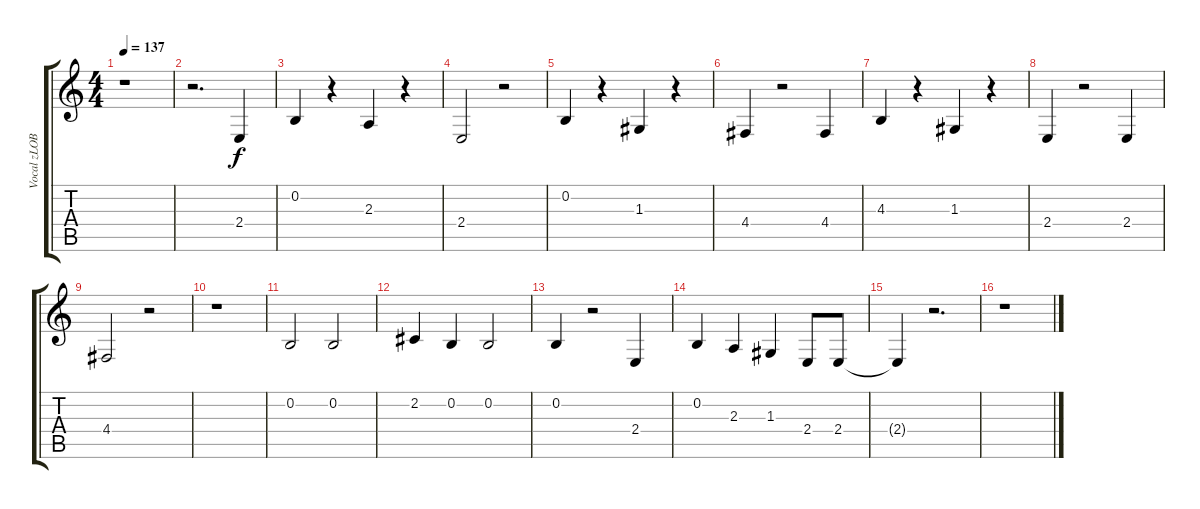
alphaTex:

\track ("Vocal zLOB" "Vocal zLOB") {instrument altosax}
\staff {score tabs}
\tuning (E4 B3 G3 D3 A2 E2) {hide}
\ts (4 4)
\tempo 137
\clef g2
\ks c
r.1{dy f} |
r.2{d} 2.4.4 |
0.2.4 r.4 2.3.4 r.4 |
2.4.2 r.2 |
0.2.4 r.4 1.3.4 r.4 |
4.4.4 r.2 4.4.4 |
4.3.4 r.4 1.3.4 r.4 |
2.4.4 r.2 2.4.4 |
4.4.2 r.2 |
r.1 |
0.2.2 0.2.2 |
2.2.4 0.2.4 0.2.2 |
0.2.4 r.2 2.4.4 |
0.2.4 2.3.4 1.3.4 2.4.8 2.4.8 |
2.4{t}.4 r.2{d} |
r.1
